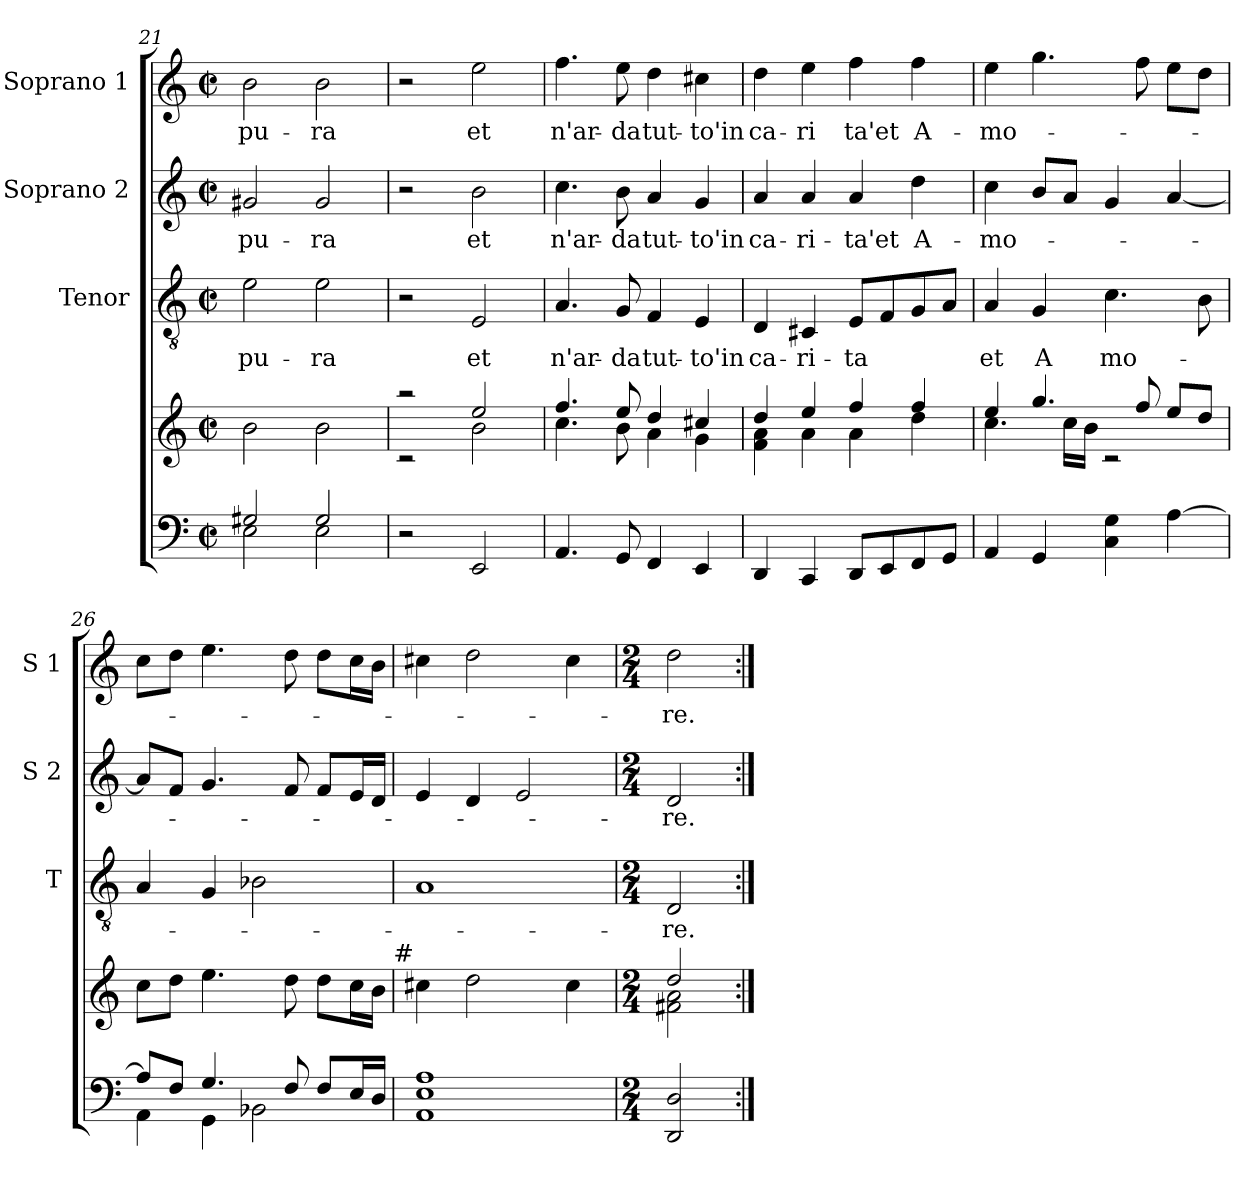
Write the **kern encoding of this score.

**kern	**kern	**kern	**text	**kern	**text	**kern	**text
*part4	*part4	*part3	*part3	*part2	*part2	*part1	*part1
*staff5	*staff4	*staff3	*staff3	*staff2	*staff2	*staff1	*staff1
*	*	*I"Tenor	*	*I"Soprano 2	*	*I"Soprano 1	*
*	*	*I'T	*	*I'S 2	*	*I'S 1	*
*clefF4	*clefG2	*clefGv2	*	*clefG2	*	*clefG2	*
*k[]	*k[]	*k[]	*	*k[]	*	*k[]	*
*C:	*C:	*C:	*	*C:	*	*C:	*
*M2/2	*M2/2	*M2/2	*	*M2/2	*	*M2/2	*
*met(c|)	*met(c|)	*met(c|)	*	*met(c|)	*	*met(c|)	*
=21	=21	=21	=21	=21	=21	=21	=21
*^	*	*	*	*	*	*	*
2G#X/	2E\	2b\	2e\	pu-	2g#X/	pu-	2b\	pu-
2G#/	2E\	2b\	2e\	-ra	2g#/	-ra	2b\	-ra
*v	*v	*	*	*	*	*	*	*
=22	=22	=22	=22	=22	=22	=22	=22
*	*^	*	*	*	*	*	*
2r	2raa	2rc	2r	.	2r	.	2r	.
2EE/	2ee/	2b\	2E/	et	2b\	et	2ee\	et
=23	=23	=23	=23	=23	=23	=23	=23	=23
4.AA/	4.ff/	4.cc\	4.A/	n'ar-	4.cc\	n'ar-	4.ff\	n'ar-
8GG/	8ee/	8b\	8G/	-da	8b\	-da	8ee\	-da
4FF/	4dd/	4a\	4F/	tut-	4a/	tut-	4dd\	tut-
4EE/	4cc#X/	4g\	4E/	-to'in	4g/	-to'in	4cc#X\	-to'in
!!LO:PB:g=z
=24	=24	=24	=24	=24	=24	=24	=24	=24
4DD/	4dd/	4f\ 4a\	4D/	ca-	4a/	ca-	4dd\	ca-
4CC/	4ee/	4a\	4C#X/	-ri-	4a/	-ri-	4ee\	-ri
8DD/L	4ff/	4a\	8E/L	-ta	4a/	-ta'et	4ff\	ta'et
8EE/	.	.	8F/	.	.	.	.	.
8FF/	4ff/	4dd\	8G/	.	4dd\	A-	4ff\	A-
8GG/J	.	.	8A/J	.	.	.	.	.
=25	=25	=25	=25	=25	=25	=25	=25	=25
4AA/	4ee/	4.cc\	4A/	et	4cc\	-mo-	4ee\	-mo-
4GG/	4.gg/	.	4G/	A	8b/L	.	4.gg\	.
.	.	16cc\LL	.	.	8a/J	.	.	.
.	.	16b\JJ	.	.	.	.	.	.
4C\ 4G\	.	2rc	4.c\	mo-	4g/	.	.	.
.	8ff/	.	.	.	.	.	8ff\	.
[4A\	8ee/L	.	.	.	[4a/	.	8ee\L	.
.	8dd/J	.	8B\	.	.	.	8dd\J	.
*	*v	*v	*	*	*	*	*	*
=26	=26	=26	=26	=26	=26	=26	=26
*^	*	*	*	*	*	*	*
8A/L]	4AA\	8cc\L	4A/	.	8a/L]	.	8cc\L	.
8F/J	.	8dd\J	.	.	8f/J	.	8dd\J	.
4.G/	4GG\	4.ee\	4G/	.	4.g/	.	4.ee\	.
.	2BB-X\	.	2B-X\	.	.	.	.	.
8F/	.	8dd\	.	.	8f/	.	8dd\	.
8F/L	.	8dd\L	.	.	8f/L	.	8dd\L	.
16E/L	.	16cc\L	.	.	16e/L	.	16cc\L	.
16D/JJ	.	16b\JJ	.	.	16d/JJ	.	16b\JJ	.
*v	*v	*	*	*	*	*	*	*
!	!LO:TX:a:t=#	!	!	!	!	!	!
=27	=27	=27	=27	=27	=27	=27	=27
1AA 1E 1A	4cc#X\	1A	.	4e/	.	4cc#X\	.
.	2dd\	.	.	4d/	.	2dd\	.
.	.	.	.	2e/	.	.	.
.	4cc#\	.	.	.	.	4cc#\	.
=28	=28	=28	=28	=28	=28	=28	=28
*M2/4	*M2/4	*M2/4	*	*M2/4	*	*M2/4	*
*	*^	*	*	*	*	*	*
2DD/ 2D/	2dd/	2f#X\ 2a\	2D/	-re.	2d/	-re.	2dd\	-re.
*	*v	*v	*	*	*	*	*	*
=:|!	=:|!	=:|!	=:|!	=:|!	=:|!	=:|!	=:|!
*-	*-	*-	*-	*-	*-	*-	*-
